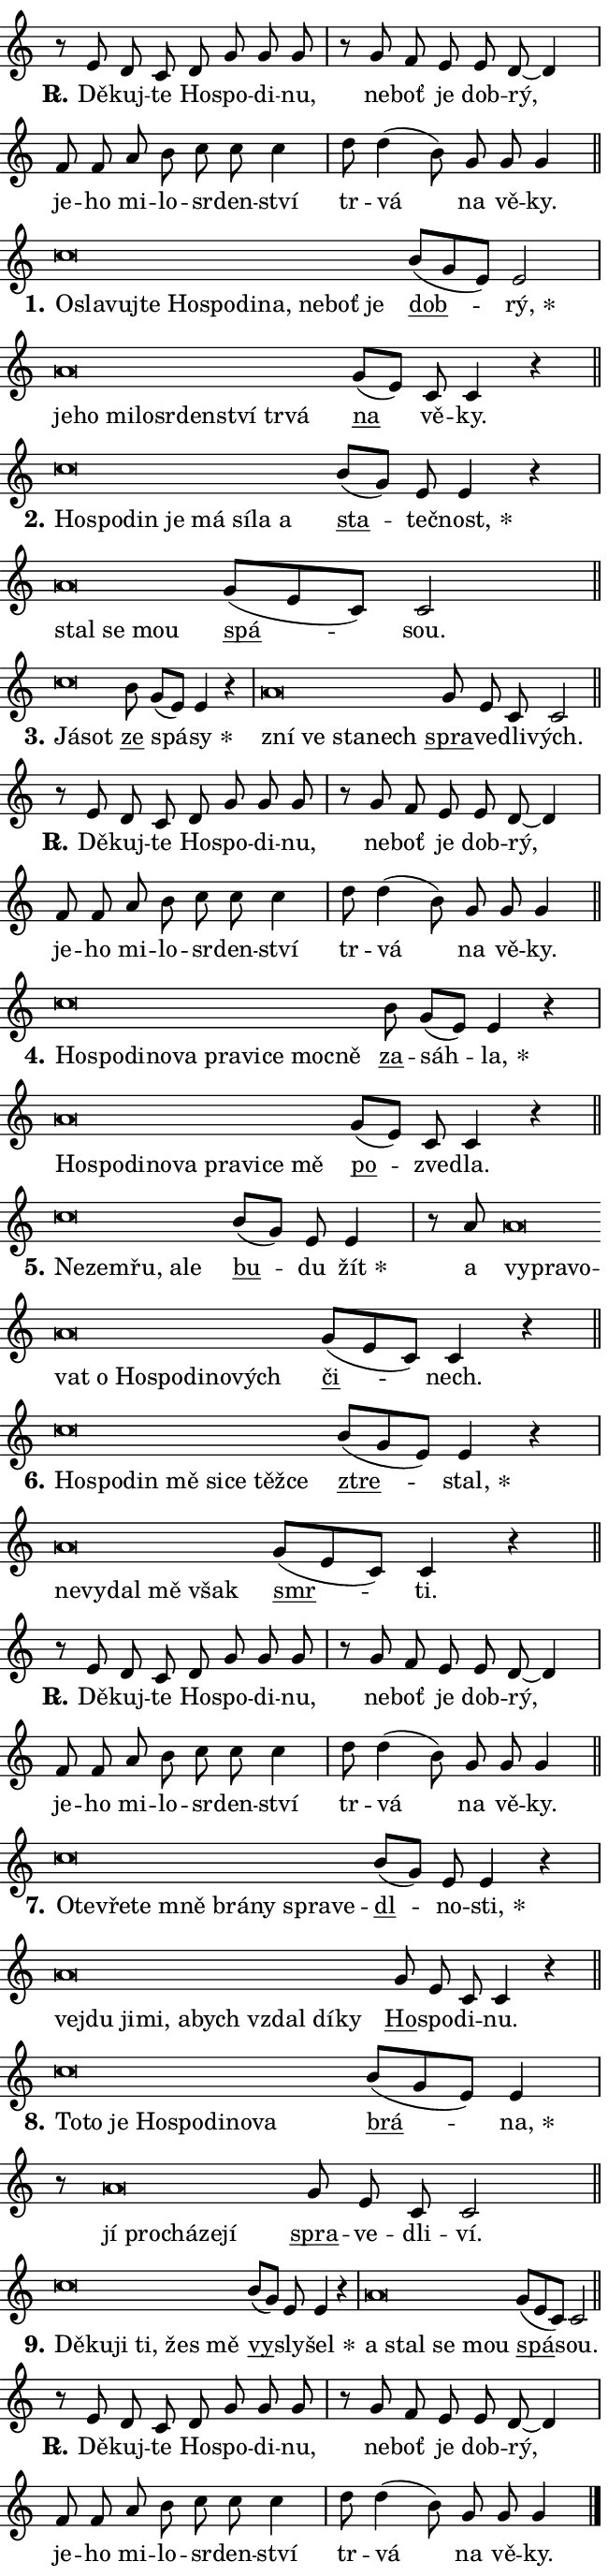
\version "2.24.0"
\header { tagline = "" }
\paper {
  indent = 0\cm
  top-margin = 0\cm
  right-margin = 0.13\cm % to fit lyric hyphens
  bottom-margin = 0\cm
  left-margin = 0\cm
  paper-width = 11\cm
  page-breaking = #ly:one-page-breaking
  system-system-spacing.basic-distance = #11
  score-system-spacing.basic-distance = #11
  ragged-last = ##f
}


%% Author: Thomas Morley
%% https://lists.gnu.org/archive/html/lilypond-user/2020-05/msg00002.html
#(define (line-position grob)
"Returns position of @var[grob} in current system:
   @code{'start}, if at first time-step
   @code{'end}, if at last time-step
   @code{'middle} otherwise
"
  (let* ((col (ly:item-get-column grob))
         (ln (ly:grob-object col 'left-neighbor))
         (rn (ly:grob-object col 'right-neighbor))
         (col-to-check-left (if (ly:grob? ln) ln col))
         (col-to-check-right (if (ly:grob? rn) rn col))
         (break-dir-left
           (and
             (ly:grob-property col-to-check-left 'non-musical #f)
             (ly:item-break-dir col-to-check-left)))
         (break-dir-right
           (and
             (ly:grob-property col-to-check-right 'non-musical #f)
             (ly:item-break-dir col-to-check-right))))
        (cond ((eqv? 1 break-dir-left) 'start)
              ((eqv? -1 break-dir-right) 'end)
              (else 'middle))))

#(define (tranparent-at-line-position vctor)
  (lambda (grob)
  "Relying on @code{line-position} select the relevant enry from @var{vctor}.
Used to determine transparency,"
    (case (line-position grob)
      ((end) (not (vector-ref vctor 0)))
      ((middle) (not (vector-ref vctor 1)))
      ((start) (not (vector-ref vctor 2))))))

noteHeadBreakVisibility =
#(define-music-function (break-visibility)(vector?)
"Makes @code{NoteHead}s transparent relying on @var{break-visibility}"
#{
  \override NoteHead.transparent =
    #(tranparent-at-line-position break-visibility)
#})

#(define delete-ledgers-for-transparent-note-heads
  (lambda (grob)
    "Reads whether a @code{NoteHead} is transparent.
If so this @code{NoteHead} is removed from @code{'note-heads} from
@var{grob}, which is supposed to be @code{LedgerLineSpanner}.
As a result ledgers are not printed for this @code{NoteHead}"
    (let* ((nhds-array (ly:grob-object grob 'note-heads))
           (nhds-list
             (if (ly:grob-array? nhds-array)
                 (ly:grob-array->list nhds-array)
                 '()))
           ;; Relies on the transparent-property being done before
           ;; Staff.LedgerLineSpanner.after-line-breaking is executed.
           ;; This is fragile ...
           (to-keep
             (remove
               (lambda (nhd)
                 (ly:grob-property nhd 'transparent #f))
               nhds-list)))
      ;; TODO find a better method to iterate over grob-arrays, similiar
      ;; to filter/remove etc for lists
      ;; For now rebuilt from scratch
      (set! (ly:grob-object grob 'note-heads)  '())
      (for-each
        (lambda (nhd)
          (ly:pointer-group-interface::add-grob grob 'note-heads nhd))
        to-keep))))

squashNotes = {
  \override NoteHead.X-extent = #'(-0.2 . 0.2)
  \override NoteHead.Y-extent = #'(-0.75 . 0)
  \override NoteHead.stencil =
    #(lambda (grob)
       (let ((pos (ly:grob-property grob 'staff-position)))
         (begin
           (if (< pos -7) (display "ERROR: Lower brevis then expected\n") (display ""))
           (if (<= pos -6) ly:text-interface::print ly:note-head::print))))
}
unSquashNotes = {
  \revert NoteHead.X-extent
  \revert NoteHead.Y-extent
  \revert NoteHead.stencil
}

hideNotes = \noteHeadBreakVisibility #begin-of-line-visible
unHideNotes = \noteHeadBreakVisibility #all-visible

% work-around for resetting accidentals
% https://lilypond.org/doc/v2.23/Documentation/notation/displaying-rhythms#unmetered-music
cadenzaMeasure = {
  \cadenzaOff
  \partial 1024 s1024
  \cadenzaOn
}

#(define-markup-command (accent layout props text) (markup?)
  "Underline accented syllable"
  (interpret-markup layout props
    #{\markup \override #'(offset . 4.3) \underline { #text }#}))

responsum = \markup \concat {
  "R" \hspace #-1.05 \path #0.1 #'((moveto 0 0.07) (lineto 0.9 0.8)) \hspace #0.05 "."
}

spaceSize = #0.6828661417322834 % exact space size for TeX Gyre Schola

\layout {
  \context {
    \Staff
    \remove "Time_signature_engraver"
    \override LedgerLineSpanner.after-line-breaking = #delete-ledgers-for-transparent-note-heads
  }
  \context {
    \Lyrics {
      \override LyricSpace.minimum-distance = \spaceSize
      \override LyricText.font-name = #"TeX Gyre Schola"
      \override LyricText.font-size = 1
      \override StanzaNumber.font-name = #"TeX Gyre Schola Bold"
      \override StanzaNumber.font-size = 1
    }
  }
  \context {
    \Score 
    \override NoteHead.text =
      #(lambda (grob) 
        (let ((pos (ly:grob-property grob 'staff-position)))
          #{\markup {
            \combine
              \halign #-0.55 \raise #(if (= pos -6) 0 0.5) \override #'(thickness . 2) \draw-line #'(3.2 . 0)
              \musicglyph "noteheads.sM1"
          }#}))
  }
}

% magnetic-lyrics.ily
%
%   written by
%     Jean Abou Samra <jean@abou-samra.fr>
%     Werner Lemberg <wl@gnu.org>
%
%   adapted by
%     Jiri Hon <jiri.hon@gmail.com>
%
% Version 2022-Apr-15

% https://www.mail-archive.com/lilypond-user@gnu.org/msg149350.html

#(define (Left_hyphen_pointer_engraver context)
   "Collect syllable-hyphen-syllable occurrences in lyrics and store
them in properties.  This engraver only looks to the left.  For
example, if the lyrics input is @code{foo -- bar}, it does the
following.

@itemize @bullet
@item
Set the @code{text} property of the @code{LyricHyphen} grob between
@q{foo} and @q{bar} to @code{foo}.

@item
Set the @code{left-hyphen} property of the @code{LyricText} grob with
text @q{foo} to the @code{LyricHyphen} grob between @q{foo} and
@q{bar}.
@end itemize

Use this auxiliary engraver in combination with the
@code{lyric-@/text::@/apply-@/magnetic-@/offset!} hook."
   (let ((hyphen #f)
         (text #f))
     (make-engraver
      (acknowledgers
       ((lyric-syllable-interface engraver grob source-engraver)
        (set! text grob)))
      (end-acknowledgers
       ((lyric-hyphen-interface engraver grob source-engraver)
        ;(when (not (grob::has-interface grob 'lyric-space-interface))
          (set! hyphen grob)));)
      ((stop-translation-timestep engraver)
       (when (and text hyphen)
         (ly:grob-set-object! text 'left-hyphen hyphen))
       (set! text #f)
       (set! hyphen #f)))))

#(define (lyric-text::apply-magnetic-offset! grob)
   "If the space between two syllables is less than the value in
property @code{LyricText@/.details@/.squash-threshold}, move the right
syllable to the left so that it gets concatenated with the left
syllable.

Use this function as a hook for
@code{LyricText@/.after-@/line-@/breaking} if the
@code{Left_@/hyphen_@/pointer_@/engraver} is active."
   (let ((hyphen (ly:grob-object grob 'left-hyphen #f)))
     (when hyphen
       (let ((left-text (ly:spanner-bound hyphen LEFT)))
         (when (grob::has-interface left-text 'lyric-syllable-interface)
           (let* ((common (ly:grob-common-refpoint grob left-text X))
                  (this-x-ext (ly:grob-extent grob common X))
                  (left-x-ext
                   (begin
                     ;; Trigger magnetism for left-text.
                     (ly:grob-property left-text 'after-line-breaking)
                     (ly:grob-extent left-text common X)))
                  ;; `delta` is the gap width between two syllables.
                  (delta (- (interval-start this-x-ext)
                            (interval-end left-x-ext)))
                  (details (ly:grob-property grob 'details))
                  (threshold (assoc-get 'squash-threshold details 0.2)))
             (when (< delta threshold)
               (let* (;; We have to manipulate the input text so that
                      ;; ligatures crossing syllable boundaries are not
                      ;; disabled.  For languages based on the Latin
                      ;; script this is essentially a beautification.
                      ;; However, for non-Western scripts it can be a
                      ;; necessity.
                      (lt (ly:grob-property left-text 'text))
                      (rt (ly:grob-property grob 'text))
                      (is-space (grob::has-interface hyphen 'lyric-space-interface))
                      (space (if is-space " " ""))
                      (extra-delta (if is-space spaceSize 0))
                      ;; Append new syllable.
                      (ltrt-space (if (and (string? lt) (string? rt))
                                (string-append lt space rt)
                                (make-concat-markup (list lt space rt))))
                      ;; Right-align `ltrt` to the right side.
                      (ltrt-space-markup (grob-interpret-markup
                               grob
                               (make-translate-markup
                                (cons (interval-length this-x-ext) 0)
                                (make-right-align-markup ltrt-space)))))
                 (begin
                   ;; Don't print `left-text`.
                   (ly:grob-set-property! left-text 'stencil #f)
                   ;; Set text and stencil (which holds all collected
                   ;; syllables so far) and shift it to the left.
                   (ly:grob-set-property! grob 'text ltrt-space)
                   (ly:grob-set-property! grob 'stencil ltrt-space-markup)
                   (ly:grob-translate-axis! grob (- (- delta extra-delta)) X))))))))))


#(define (lyric-hyphen::displace-bounds-first grob)
   ;; Make very sure this callback isn't triggered too early.
   (let ((left (ly:spanner-bound grob LEFT))
         (right (ly:spanner-bound grob RIGHT)))
     (ly:grob-property left 'after-line-breaking)
     (ly:grob-property right 'after-line-breaking)
     (ly:lyric-hyphen::print grob)))

squashThreshold = #0.4

\layout {
  \context {
    \Lyrics
    \consists #Left_hyphen_pointer_engraver
    \override LyricText.after-line-breaking =
      #lyric-text::apply-magnetic-offset!
    \override LyricHyphen.stencil = #lyric-hyphen::displace-bounds-first
    \override LyricText.details.squash-threshold = \squashThreshold
    \override LyricHyphen.minimum-distance = 0
    \override LyricHyphen.minimum-length = \squashThreshold
  }
}

squashText = \override LyricText.details.squash-threshold = 9999
unSquashText = \override LyricText.details.squash-threshold = \squashThreshold

leftText = \override LyricText.self-alignment-X = #LEFT
unLeftText = \revert LyricText.self-alignment-X

starOffset = #(lambda (grob) 
                (let ((x_offset (ly:self-alignment-interface::aligned-on-x-parent grob)))
                  (if (= x_offset 0) 0 (+ x_offset 1.2))))

star = #(define-music-function (syllable)(string?)
"Append star separator at the end of a syllable"
#{
  \once \override LyricText.X-offset = #starOffset
  \lyricmode { \markup {
    #syllable
    \override #'((font-name . "TeX Gyre Schola Bold")) \hspace #0.2 \lower #0.65 \larger "*"
  } }
#})

starAccent = #(define-music-function (syllable)(string?)
"Append star separator at the end of a syllable and make accent"
#{
  \once \override LyricText.X-offset = #starOffset
  \lyricmode { \markup {
    \accent #syllable
    \override #'((font-name . "TeX Gyre Schola Bold")) \hspace #0.2 \lower #0.65 \larger "*"
  } }
#})

breath = #(define-music-function (syllable)(string?)
"Append breathing indicator at the end of a syllable"
#{
  \lyricmode { \markup { #syllable "+" } }
#})

optionalBreath = #(define-music-function (syllable)(string?)
"Append optional breathing indicator at the end of a syllable"
#{
  \lyricmode { \markup { #syllable "(+)" } }
#})


\score {
    <<
        \new Voice = "melody" { \cadenzaOn \key c \major \relative { r8 e' d c d g g g \cadenzaMeasure \bar "|" r g f e e d~ d4 \cadenzaMeasure \bar "|" f8 f a b c c c4 \cadenzaMeasure \bar "|" d8 d4( b8)] g g g4 \cadenzaMeasure \bar "||" \break } }
        \new Lyrics \lyricsto "melody" { \lyricmode { \set stanza = \responsum
Dě -- kuj -- te Ho -- spo -- di -- nu, ne -- boť je dob -- rý, je -- ho mi -- lo -- sr -- den -- ství tr -- vá na vě -- ky. } }
    >>
    \layout {}
}

\score {
    <<
        \new Voice = "melody" { \cadenzaOn \key c \major \relative { \squashNotes c''\breve*1/16 \hideNotes \breve*1/16 \bar "" \breve*1/16 \bar "" \breve*1/16 \bar "" \breve*1/16 \bar "" \breve*1/16 \bar "" \breve*1/16 \bar "" \breve*1/16 \bar "" \breve*1/16 \bar "" \breve*1/16 \breve*1/16 \bar "" \unHideNotes \unSquashNotes \bar "" b8[( g e)] e2 \cadenzaMeasure \bar "|" \squashNotes a\breve*1/16 \hideNotes \breve*1/16 \bar "" \breve*1/16 \bar "" \breve*1/16 \bar "" \breve*1/16 \bar "" \breve*1/16 \bar "" \breve*1/16 \bar "" \breve*1/16 \breve*1/16 \bar "" \unHideNotes \unSquashNotes \bar "" g8[( e)] c c4 r \cadenzaMeasure \bar "||" \break } }
        \new Lyrics \lyricsto "melody" { \lyricmode { \set stanza = "1."
\leftText O -- \squashText sla -- vuj -- te Ho -- spo -- di -- na, ne -- boť je \unLeftText \unSquashText \markup \accent dob -- \star rý, \leftText je -- \squashText ho mi -- lo -- sr -- den -- ství tr -- vá \unLeftText \unSquashText \markup \accent na vě -- ky. } }
    >>
    \layout {}
}

\score {
    <<
        \new Voice = "melody" { \cadenzaOn \key c \major \relative { \squashNotes c''\breve*1/16 \hideNotes \breve*1/16 \bar "" \breve*1/16 \bar "" \breve*1/16 \bar "" \breve*1/16 \bar "" \breve*1/16 \bar "" \breve*1/16 \breve*1/16 \bar "" \unHideNotes \unSquashNotes \bar "" b8[( g)] e e4 r \cadenzaMeasure \bar "|" \squashNotes a\breve*1/16 \hideNotes \breve*1/16 \breve*1/16 \bar "" \unHideNotes \unSquashNotes \bar "" g8[( e c)] c2 \cadenzaMeasure \bar "||" \break } }
        \new Lyrics \lyricsto "melody" { \lyricmode { \set stanza = "2."
\leftText Ho -- \squashText spo -- din je má sí -- la a \unLeftText \unSquashText \markup \accent sta -- teč -- \star nost, \leftText stal \squashText se mou \unLeftText \unSquashText \markup \accent spá -- sou. } }
    >>
    \layout {}
}

\score {
    <<
        \new Voice = "melody" { \cadenzaOn \key c \major \relative { \squashNotes c''\breve*1/16 \hideNotes \breve*1/16 \bar "" \unHideNotes \unSquashNotes \bar "" b8 g[( e)] e4 r \cadenzaMeasure \bar "|" \squashNotes a\breve*1/16 \hideNotes \breve*1/16 \bar "" \breve*1/16 \breve*1/16 \bar "" \unHideNotes \unSquashNotes \bar "" g8 e c c2 \cadenzaMeasure \bar "||" \break } }
        \new Lyrics \lyricsto "melody" { \lyricmode { \set stanza = "3."
\leftText Já -- \squashText sot \unLeftText \unSquashText \markup \accent ze spá -- \star sy \leftText zní \squashText ve sta -- nech \unLeftText \unSquashText \markup \accent spra -- ve -- dli -- vých. } }
    >>
    \layout {}
}

\score {
    <<
        \new Voice = "melody" { \cadenzaOn \key c \major \relative { r8 e' d c d g g g \cadenzaMeasure \bar "|" r g f e e d~ d4 \cadenzaMeasure \bar "|" f8 f a b c c c4 \cadenzaMeasure \bar "|" d8 d4( b8)] g g g4 \cadenzaMeasure \bar "||" \break } }
        \new Lyrics \lyricsto "melody" { \lyricmode { \set stanza = \responsum
Dě -- kuj -- te Ho -- spo -- di -- nu, ne -- boť je dob -- rý, je -- ho mi -- lo -- sr -- den -- ství tr -- vá na vě -- ky. } }
    >>
    \layout {}
}

\score {
    <<
        \new Voice = "melody" { \cadenzaOn \key c \major \relative { \squashNotes c''\breve*1/16 \hideNotes \breve*1/16 \bar "" \breve*1/16 \bar "" \breve*1/16 \bar "" \breve*1/16 \bar "" \breve*1/16 \bar "" \breve*1/16 \bar "" \breve*1/16 \bar "" \breve*1/16 \breve*1/16 \bar "" \unHideNotes \unSquashNotes \bar "" b8 g[( e)] e4 r \cadenzaMeasure \bar "|" \squashNotes a\breve*1/16 \hideNotes \breve*1/16 \bar "" \breve*1/16 \bar "" \breve*1/16 \bar "" \breve*1/16 \bar "" \breve*1/16 \bar "" \breve*1/16 \bar "" \breve*1/16 \breve*1/16 \bar "" \unHideNotes \unSquashNotes \bar "" g8[( e)] c c4 r \cadenzaMeasure \bar "||" \break } }
        \new Lyrics \lyricsto "melody" { \lyricmode { \set stanza = "4."
\leftText Ho -- \squashText spo -- di -- no -- va pra -- vi -- ce moc -- ně \unLeftText \unSquashText \markup \accent za -- sáh -- \star la, \leftText Ho -- \squashText spo -- di -- no -- va pra -- vi -- ce mě \unLeftText \unSquashText \markup \accent po -- zve -- dla. } }
    >>
    \layout {}
}

\score {
    <<
        \new Voice = "melody" { \cadenzaOn \key c \major \relative { \squashNotes c''\breve*1/16 \hideNotes \breve*1/16 \bar "" \breve*1/16 \bar "" \breve*1/16 \breve*1/16 \bar "" \unHideNotes \unSquashNotes \bar "" b8[( g)] e e4 \cadenzaMeasure \bar "|" r8 a \squashNotes a\breve*1/16 \hideNotes \breve*1/16 \bar "" \breve*1/16 \bar "" \breve*1/16 \bar "" \breve*1/16 \bar "" \breve*1/16 \bar "" \breve*1/16 \bar "" \breve*1/16 \bar "" \breve*1/16 \breve*1/16 \bar "" \unHideNotes \unSquashNotes \bar "" g8[( e c)] c4 r \cadenzaMeasure \bar "||" \break } }
        \new Lyrics \lyricsto "melody" { \lyricmode { \set stanza = "5."
\leftText Ne -- \squashText ze -- mřu, a -- le \unLeftText \unSquashText \markup \accent bu -- du \star žít a \leftText vy -- \squashText pra -- vo -- vat o Ho -- spo -- di -- no -- vých \unLeftText \unSquashText \markup \accent či -- nech. } }
    >>
    \layout {}
}

\score {
    <<
        \new Voice = "melody" { \cadenzaOn \key c \major \relative { \squashNotes c''\breve*1/16 \hideNotes \breve*1/16 \bar "" \breve*1/16 \bar "" \breve*1/16 \bar "" \breve*1/16 \bar "" \breve*1/16 \bar "" \breve*1/16 \breve*1/16 \bar "" \unHideNotes \unSquashNotes \bar "" b8[( g e)] e4 r \cadenzaMeasure \bar "|" \squashNotes a\breve*1/16 \hideNotes \breve*1/16 \bar "" \breve*1/16 \bar "" \breve*1/16 \breve*1/16 \bar "" \unHideNotes \unSquashNotes \bar "" g8[( e c)] c4 r \cadenzaMeasure \bar "||" \break } }
        \new Lyrics \lyricsto "melody" { \lyricmode { \set stanza = "6."
\leftText Ho -- \squashText spo -- din mě si -- ce těž -- ce \unLeftText \unSquashText \markup \accent ztre -- \star stal, \leftText ne -- \squashText vy -- dal mě však \unLeftText \unSquashText \markup \accent smr -- ti. } }
    >>
    \layout {}
}

\score {
    <<
        \new Voice = "melody" { \cadenzaOn \key c \major \relative { r8 e' d c d g g g \cadenzaMeasure \bar "|" r g f e e d~ d4 \cadenzaMeasure \bar "|" f8 f a b c c c4 \cadenzaMeasure \bar "|" d8 d4( b8)] g g g4 \cadenzaMeasure \bar "||" \break } }
        \new Lyrics \lyricsto "melody" { \lyricmode { \set stanza = \responsum
Dě -- kuj -- te Ho -- spo -- di -- nu, ne -- boť je dob -- rý, je -- ho mi -- lo -- sr -- den -- ství tr -- vá na vě -- ky. } }
    >>
    \layout {}
}

\score {
    <<
        \new Voice = "melody" { \cadenzaOn \key c \major \relative { \squashNotes c''\breve*1/16 \hideNotes \breve*1/16 \bar "" \breve*1/16 \bar "" \breve*1/16 \bar "" \breve*1/16 \bar "" \breve*1/16 \bar "" \breve*1/16 \bar "" \breve*1/16 \breve*1/16 \bar "" \unHideNotes \unSquashNotes \bar "" b8[( g)] e e4 r \cadenzaMeasure \bar "|" \squashNotes a\breve*1/16 \hideNotes \breve*1/16 \bar "" \breve*1/16 \bar "" \breve*1/16 \bar "" \breve*1/16 \bar "" \breve*1/16 \bar "" \breve*1/16 \bar "" \breve*1/16 \breve*1/16 \bar "" \unHideNotes \unSquashNotes \bar "" g8 e c c4 r \cadenzaMeasure \bar "||" \break } }
        \new Lyrics \lyricsto "melody" { \lyricmode { \set stanza = "7."
\leftText O -- \squashText te -- vře -- te mně brá -- ny spra -- ve -- \unLeftText \unSquashText \markup \accent dl -- no -- \star sti, \leftText ve -- \squashText jdu ji -- mi, a -- bych vzdal dí -- ky \unLeftText \unSquashText \markup \accent Ho -- spo -- di -- nu. } }
    >>
    \layout {}
}

\score {
    <<
        \new Voice = "melody" { \cadenzaOn \key c \major \relative { \squashNotes c''\breve*1/16 \hideNotes \breve*1/16 \bar "" \breve*1/16 \bar "" \breve*1/16 \bar "" \breve*1/16 \bar "" \breve*1/16 \bar "" \breve*1/16 \breve*1/16 \bar "" \unHideNotes \unSquashNotes \bar "" b8[( g e)] e4 \cadenzaMeasure \bar "|" r8 \squashNotes a\breve*1/16 \hideNotes \breve*1/16 \bar "" \breve*1/16 \bar "" \breve*1/16 \breve*1/16 \bar "" \unHideNotes \unSquashNotes \bar "" g8 e c c2 \cadenzaMeasure \bar "||" \break } }
        \new Lyrics \lyricsto "melody" { \lyricmode { \set stanza = "8."
\leftText To -- \squashText to je Ho -- spo -- di -- no -- va \unLeftText \unSquashText \markup \accent brá -- \star na, \leftText jí \squashText pro -- chá -- ze -- jí \unLeftText \unSquashText \markup \accent spra -- ve -- dli -- ví. } }
    >>
    \layout {}
}

\score {
    <<
        \new Voice = "melody" { \cadenzaOn \key c \major \relative { \squashNotes c''\breve*1/16 \hideNotes \breve*1/16 \bar "" \breve*1/16 \bar "" \breve*1/16 \bar "" \breve*1/16 \breve*1/16 \bar "" \unHideNotes \unSquashNotes \bar "" b8[( g)] e e4 r \cadenzaMeasure \bar "|" \squashNotes a\breve*1/16 \hideNotes \breve*1/16 \bar "" \breve*1/16 \breve*1/16 \bar "" \unHideNotes \unSquashNotes \bar "" g8[( e c)] c2 \cadenzaMeasure \bar "||" \break } }
        \new Lyrics \lyricsto "melody" { \lyricmode { \set stanza = "9."
\leftText Dě -- \squashText ku -- ji ti, žes mě \unLeftText \unSquashText \markup \accent vy -- sly -- \star šel \leftText a \squashText stal se mou \unLeftText \unSquashText \markup \accent spá -- sou. } }
    >>
    \layout {}
}

\score {
    <<
        \new Voice = "melody" { \cadenzaOn \key c \major \relative { r8 e' d c d g g g \cadenzaMeasure \bar "|" r g f e e d~ d4 \cadenzaMeasure \bar "|" f8 f a b c c c4 \cadenzaMeasure \bar "|" d8 d4( b8)] g g g4 \cadenzaMeasure \bar "||" \break } \bar "|." }
        \new Lyrics \lyricsto "melody" { \lyricmode { \set stanza = \responsum
Dě -- kuj -- te Ho -- spo -- di -- nu, ne -- boť je dob -- rý, je -- ho mi -- lo -- sr -- den -- ství tr -- vá na vě -- ky. } }
    >>
    \layout {}
}
